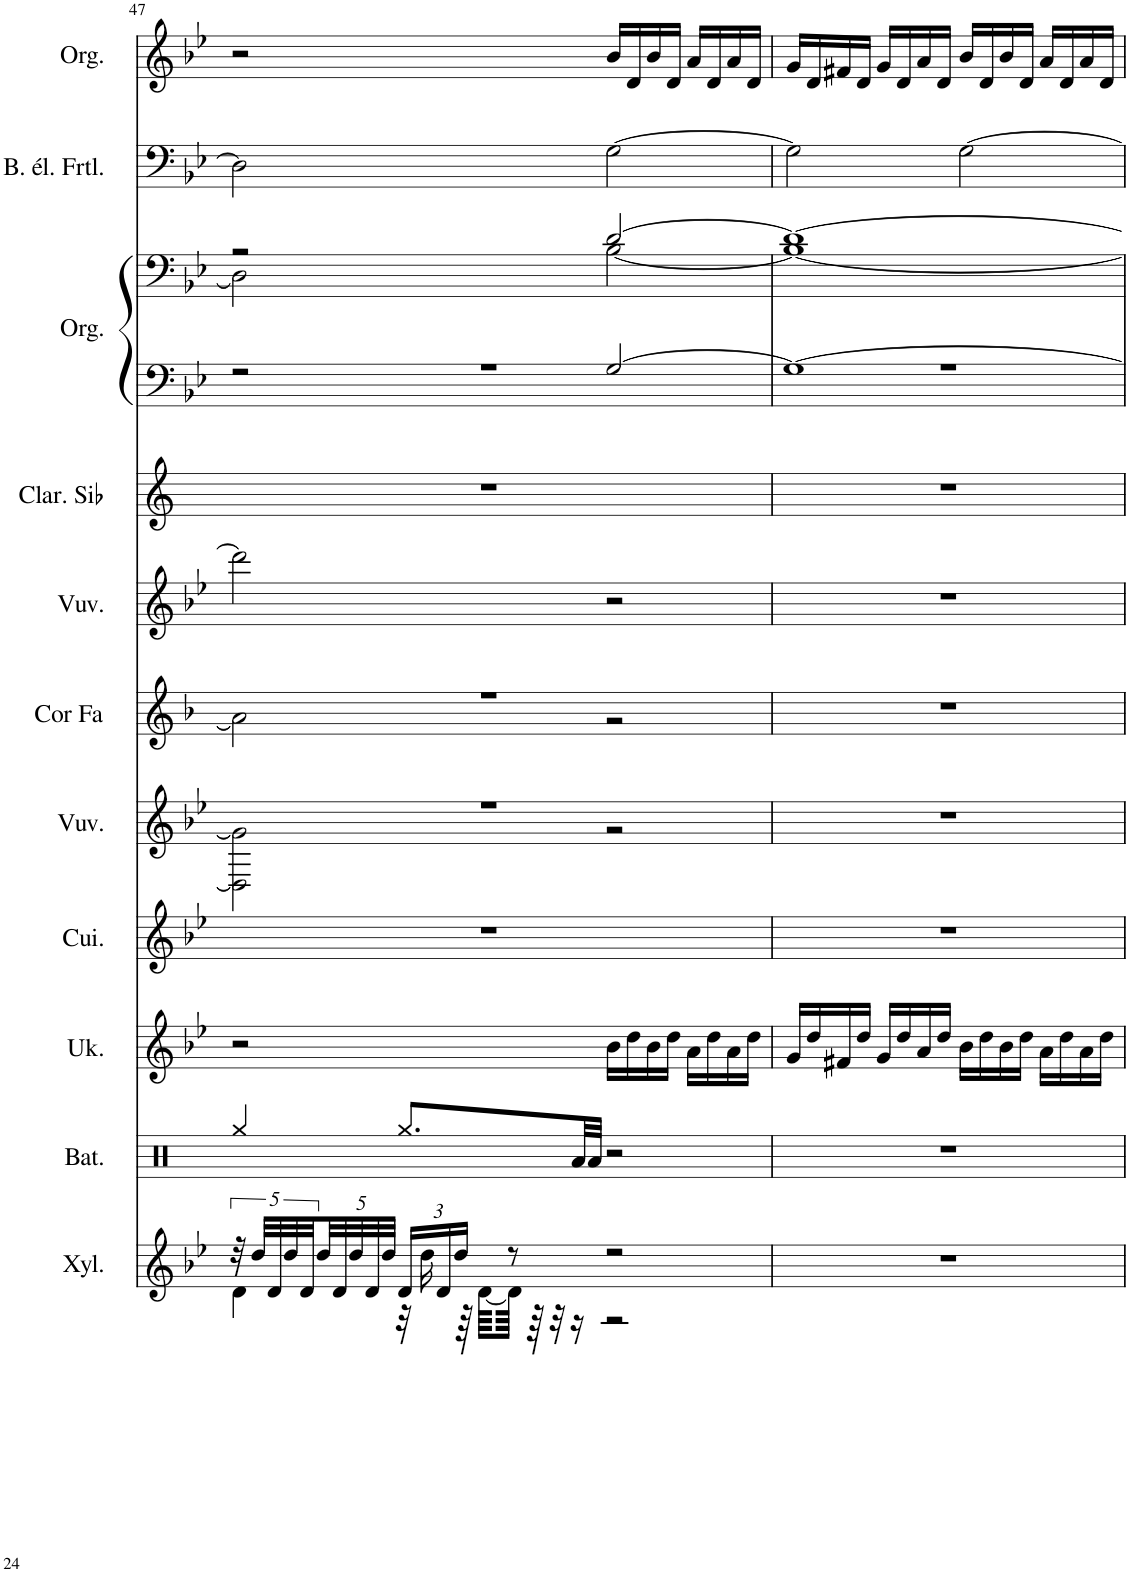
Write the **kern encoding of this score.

**kern	**kern	**kern	**kern	**kern	**kern	**kern	**kern	**kern	**kern	**kern	**kern
*part11	*part10	*part9	*part8	*part7	*part6	*part5	*part4	*part3	*part3	*part2	*part1
*staff12	*staff11	*staff10	*staff9	*staff8	*staff7	*staff6	*staff5	*staff4	*staff3	*staff2	*staff1
*I"Xylophone, Xylophone	*I"Batterie, Drums	*I"Ukulélé, Acoustic Guitar (nylon)	*I"Cuivres, Brass Section	*I"Vuvuzela, Trumpet	*I"Cor en Fa, French Horn	*I"Vuvuzela, Trumpet	*I"Clarinette en Sib	*I"Orgue, Church Organ	*	*I"Basse électrique fretless, Fretless Bass	*I"Orgue, Church Organ
*I'Xyl.	*I'Bat.	*I'Uk.	*I'Cui.	*I'Vuv.	*I'Cor Fa	*I'Vuv.	*I'Clar. Sib	*I'Org.	*	*I'B. él. Frtl.	*I'Org.
!!LO:PB:g=z
*clefG2	*clefX	*clefG2	*clefG2	*clefG2	*clefG2	*clefG2	*clefG2	*clefF4	*clefG2	*clefF4	*clefG2
*Trd-7c-12	*	*	*	*Trd1c2	*Trd4c7	*Trd1c2	*Trd1c2	*	*	*Trd7c12	*
*k[b-e-]	*k[]	*k[b-e-]	*k[b-e-]	*k[b-e-]	*k[b-]	*k[b-e-]	*k[]	*k[b-e-]	*k[b-e-]	*k[b-e-]	*k[b-e-]
*M4/4	*M4/4	*M4/4	*M4/4	*M4/4	*M4/4	*M4/4	*M4/4	*M4/4	*M4/4	*M4/4	*M4/4
=47	=47	=47	=47	=47	=47	=47	=47	=47	=47	=47	=47
*^	*	*	*	*^	*^	*	*	*^	*^	*	*
40r	4d\	4Rgg/	2r	1r	1r	2D\] 2g\]	1r	2a\]	2ddd\]	1r	1r	2r	2r	2D\]	2D\]	2r
40dd/LLL	.	.	.	.	.	.	.	.	.	.	.	.	.	.	.	.
40d/	.	.	.	.	.	.	.	.	.	.	.	.	.	.	.	.
40dd/	.	.	.	.	.	.	.	.	.	.	.	.	.	.	.	.
40d/	.	.	.	.	.	.	.	.	.	.	.	.	.	.	.	.
*Xbrackettup	*	*	*	*	*	*	*	*	*	*	*	*	*	*	*	*
40dd/	.	.	.	.	.	.	.	.	.	.	.	.	.	.	.	.
40d/	.	.	.	.	.	.	.	.	.	.	.	.	.	.	.	.
40dd/	.	.	.	.	.	.	.	.	.	.	.	.	.	.	.	.
40d/	.	.	.	.	.	.	.	.	.	.	.	.	.	.	.	.
40dd/JJJ	.	.	.	.	.	.	.	.	.	.	.	.	.	.	.	.
24d/LL	32r	8.Rgg/L	.	.	.	.	.	.	.	.	.	.	.	.	.	.
.	16dd\	.	.	.	.	.	.	.	.	.	.	.	.	.	.	.
24d/	.	.	.	.	.	.	.	.	.	.	.	.	.	.	.	.
24dd/JJ	.	.	.	.	.	.	.	.	.	.	.	.	.	.	.	.
.	64r	.	.	.	.	.	.	.	.	.	.	.	.	.	.	.
.	[64d\LLLL	.	.	.	.	.	.	.	.	.	.	.	.	.	.	.
8r	64d\JJJJ]	.	.	.	.	.	.	.	.	.	.	.	.	.	.	.
.	64r	.	.	.	.	.	.	.	.	.	.	.	.	.	.	.
.	32r	.	.	.	.	.	.	.	.	.	.	.	.	.	.	.
.	16r	32Ra/LL	.	.	.	.	.	.	.	.	.	.	.	.	.	.
.	.	32Ra/JJJ	.	.	.	.	.	.	.	.	.	.	.	.	.	.
2r	2r	2r	16b-\LL	.	.	2r	.	2r	2r	.	.	[2G/	[2d/	[2B-\	[2G\	16b-/LL
.	.	.	16dd\	.	.	.	.	.	.	.	.	.	.	.	.	16d/
.	.	.	16b-\	.	.	.	.	.	.	.	.	.	.	.	.	16b-/
.	.	.	16dd\JJ	.	.	.	.	.	.	.	.	.	.	.	.	16d/JJ
.	.	.	16a\LL	.	.	.	.	.	.	.	.	.	.	.	.	16a/LL
.	.	.	16dd\	.	.	.	.	.	.	.	.	.	.	.	.	16d/
.	.	.	16a\	.	.	.	.	.	.	.	.	.	.	.	.	16a/
.	.	.	16dd\JJ	.	.	.	.	.	.	.	.	.	.	.	.	16d/JJ
*	*	*	*	*	*v	*v	*	*	*	*	*	*	*	*	*	*
*v	*v	*	*	*	*	*v	*v	*	*	*	*	*	*	*	*
=48	=48	=48	=48	=48	=48	=48	=48	=48	=48	=48	=48	=48	=48
1r	1r	16g/LL	1r	1r	1r	1r	1r	1r	1G_	1d_	1B-_	2G\]	16g/LL
.	.	16dd/	.	.	.	.	.	.	.	.	.	.	16d/
.	.	16f#X/	.	.	.	.	.	.	.	.	.	.	16f#X/
.	.	16dd/JJ	.	.	.	.	.	.	.	.	.	.	16d/JJ
.	.	16g/LL	.	.	.	.	.	.	.	.	.	.	16g/LL
.	.	16dd/	.	.	.	.	.	.	.	.	.	.	16d/
.	.	16a/	.	.	.	.	.	.	.	.	.	.	16a/
.	.	16dd/JJ	.	.	.	.	.	.	.	.	.	.	16d/JJ
.	.	16b-\LL	.	.	.	.	.	.	.	.	.	[2G\	16b-/LL
.	.	16dd\	.	.	.	.	.	.	.	.	.	.	16d/
.	.	16b-\	.	.	.	.	.	.	.	.	.	.	16b-/
.	.	16dd\JJ	.	.	.	.	.	.	.	.	.	.	16d/JJ
.	.	16a\LL	.	.	.	.	.	.	.	.	.	.	16a/LL
.	.	16dd\	.	.	.	.	.	.	.	.	.	.	16d/
.	.	16a\	.	.	.	.	.	.	.	.	.	.	16a/
.	.	16dd\JJ	.	.	.	.	.	.	.	.	.	.	16d/JJ
*	*	*	*	*	*	*	*	*v	*v	*	*	*	*
*	*	*	*	*	*	*	*	*	*v	*v	*	*
=	=	=	=	=	=	=	=	=	=	=	=
*-	*-	*-	*-	*-	*-	*-	*-	*-	*-	*-	*-
